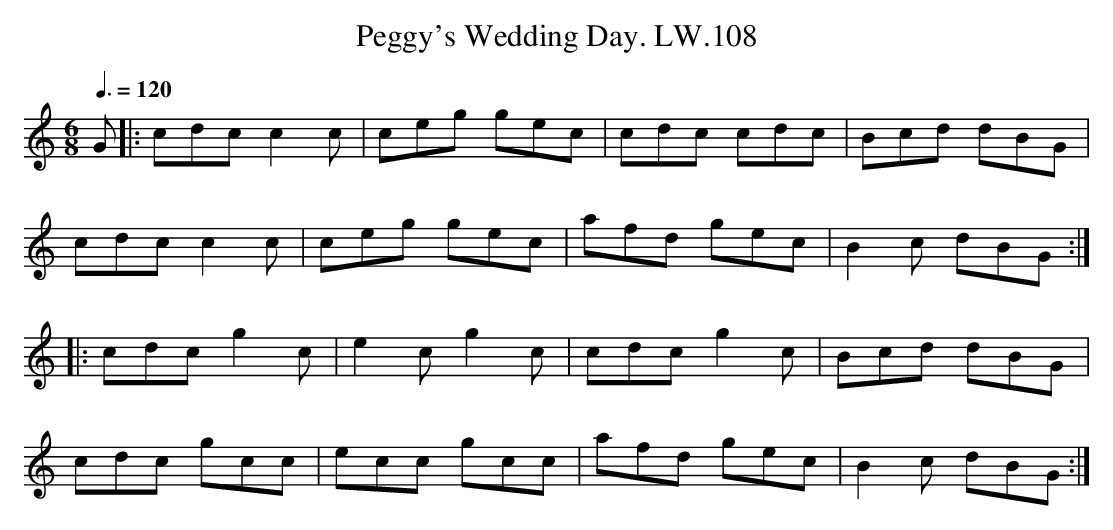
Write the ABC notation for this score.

X:1
T:Peggy's Wedding Day. LW.108
M:6/8
Q:3/8=120
L:1/8
K:C
G |: cdc c2c | ceg gec | cdc cdc | Bcd dBG |
cdc c2c | ceg gec | afd gec | B2c dBG :|
|: cdc g2c | e2cg2c | cdc g2c | Bcd dBG |
cdc gcc | ecc gcc | afd gec | B2c dBG :|
